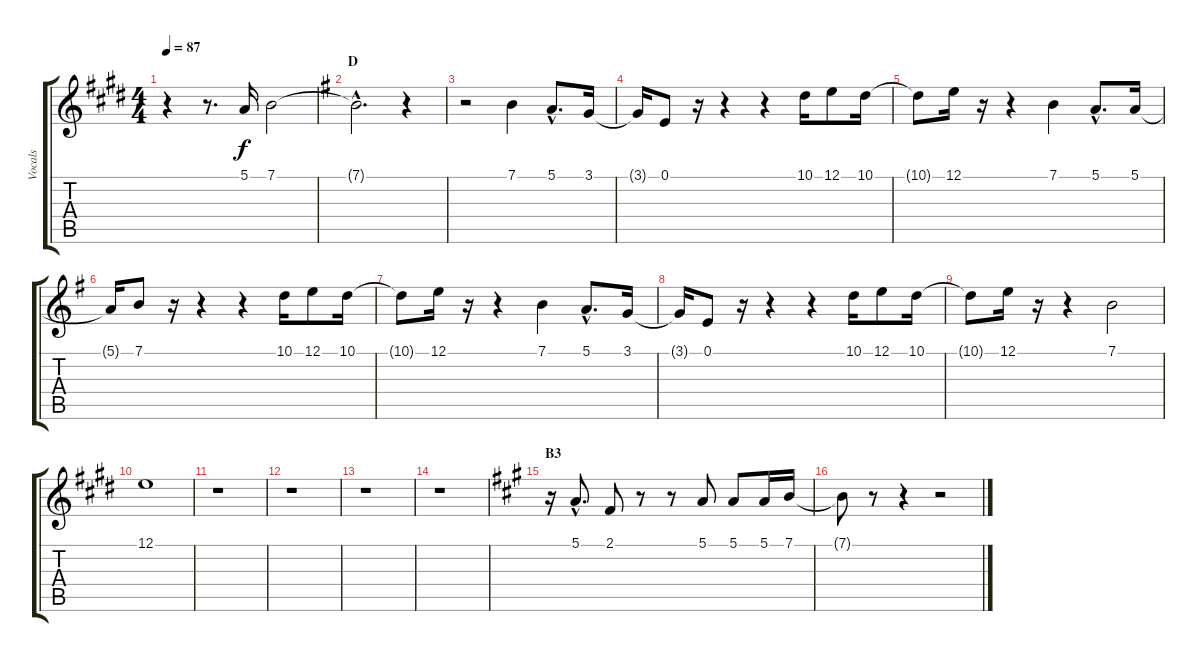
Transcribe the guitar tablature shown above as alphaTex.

\track ("Vocals" "Vocals") {instrument lead6voice}
\staff {score tabs}
\tuning (E4 B3 G3 D3 A2 E2) {hide}
\ts (4 4)
\tempo 87
\clef g2
\ks e
r.4{dy f} r.8{d} 5.1.16 7.1.2 |
\section ("" "D")
\ks g
7.1{hac t}.2{d} r.4 |
r.2 7.1.4 5.1{hac}.8{d} 3.1.16 |
3.1{t}.16 0.1.8 r.16 r.4 r.4 10.1.16 12.1.8 10.1.16 |
10.1{t}.8 12.1.16 r.16 r.4 7.1.4 5.1{hac}.8{d} 5.1.16 |
5.1{t}.16 7.1.8 r.16 r.4 r.4 10.1.16 12.1.8 10.1.16 |
10.1{t}.8 12.1.16 r.16 r.4 7.1.4 5.1{hac}.8{d} 3.1.16 |
3.1{t}.16 0.1.8 r.16 r.4 r.4 10.1.16 12.1.8 10.1.16 |
10.1{t}.8 12.1.16 r.16 r.4 7.1.2 |
\ks e
12.1.1 |
r.1 |
r.1 |
r.1 |
r.1 |
\section ("" "B3")
\ks a
r.16 5.1{hac}.8{d} 2.1.8 r.8 r.8 5.1.8 5.1.8 5.1.16 7.1.16 |
7.1{t}.8 r.8 r.4 r.2
